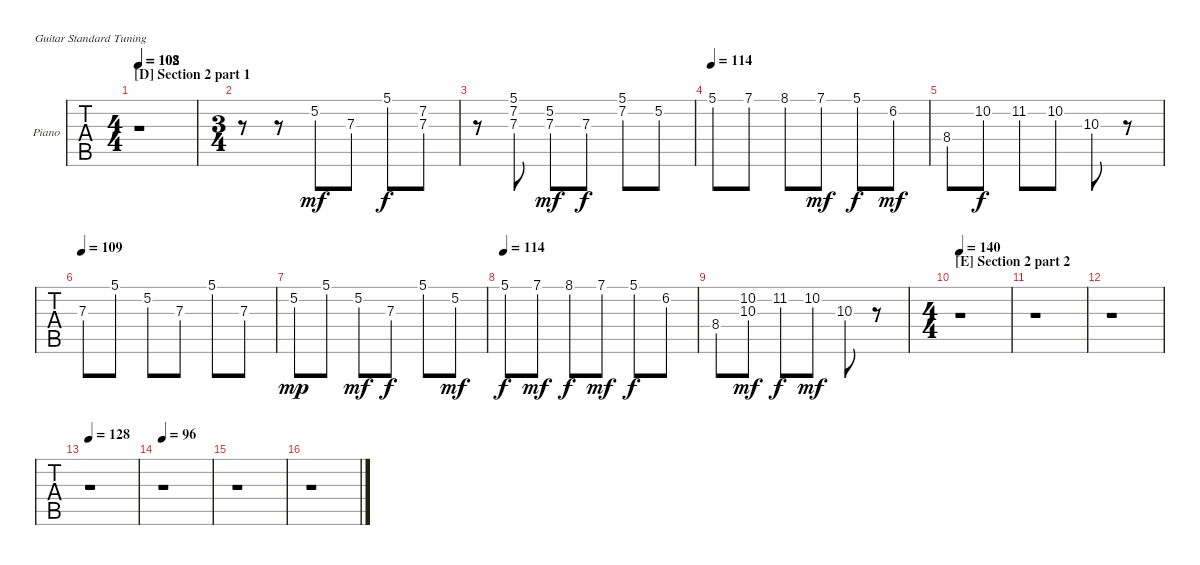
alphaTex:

\defaultSystemsLayout 4
\bracketExtendMode nobrackets
\firstSystemTrackNameOrientation horizontal
\otherSystemsTrackNameOrientation horizontal
\track ("Piano" "Piano") {instrument acousticgrandpiano}
\staff {tabs}
\tuning (E4 B3 G3 D3 A2 E2)
\ts (4 4)
\beaming (8 2 2 2 2)
\section ("D" "Section 2 part 1")
\tempo 102
\tempo (108 0.00625)
\clef g2
\ks c
r.1{dy mp} |
\ts (3 4)
\beaming (8 2 2 2)
r.8 r.8 5.2.8{dy mf} 7.3.8 5.1.8{dy f} (7.2{acc #} 7.3).8 |
r.8 (5.1 7.2{acc #} 7.3).8 (5.2 7.3).8{dy mf} 7.3.8{dy f} (5.1 7.2{acc #}).8 5.2.8 |
\tempo 114
5.1.8 7.1.8 8.1.8 7.1.8{dy mf} 5.1.8{dy f} 6.2.8{dy mf} |
8.4{acc #}.8 10.2.8{dy f} 11.2{acc #}.8 10.2.8 10.3.8 r.8 |
\tempo 109
7.3.8 5.1.8 5.2.8 7.3.8 5.1.8 7.3.8 |
5.2.8{dy mp} 5.1.8 5.2.8{dy mf} 7.3.8{dy f} 5.1.8 5.2.8{dy mf} |
\tempo 114
5.1.8{dy f} 7.1.8{dy mf} 8.1.8{dy f} 7.1.8{dy mf} 5.1.8{dy f} 6.2.8 |
8.4{acc #}.8 (10.2 10.3).8{dy mf} 11.2{acc #}.8{dy f} 10.2.8{dy mf} 10.3.8 r.8 |
\ts (4 4)
\beaming (8 2 2 2 2)
\section ("E" "Section 2 part 2")
\tempo (140 0.00625)
r.1 |
r.1 |
r.1 |
\scale
0.842671
\tempo 128
r.1 |
\scale
1.2476
\tempo 96
r.1 |
\scale
0.933958 r.1 |
\scale
0.97577 r.1
